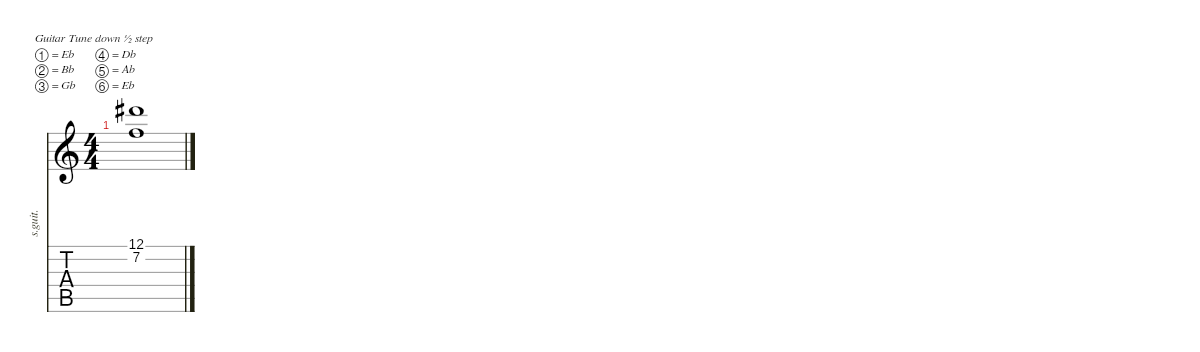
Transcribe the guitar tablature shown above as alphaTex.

\defaultSystemsLayout 4
\hideDynamics
\bracketExtendMode nobrackets
\track ("Rhythm Guitar (Brian Bell)" "s.guit.") {instrument overdrivenguitar}
\staff {score tabs}
\tuning (Eb4 Bb3 Gb3 Db3 Ab2 Eb2)
\ts (4 4)
\tempo (76 hide)
\clef g2
\ks c
(12.1{t acc #} 7.2{t}).1{lyrics (0 "") lyrics (1 "") lyrics (2 "") lyrics (3 "") lyrics (4 "") lyrics (5 "") lyrics (6 "") lyrics (7 "") lyrics (8 "") lyrics (9 "") dy f}
